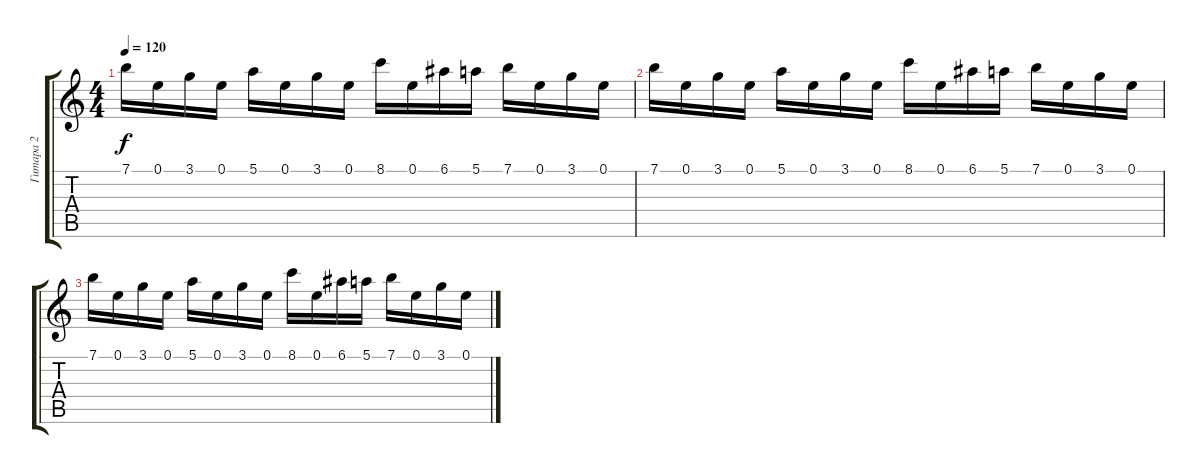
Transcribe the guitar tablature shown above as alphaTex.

\track ("Гитара 2" "Гитара 2") {instrument distortionguitar}
\staff {score tabs}
\tuning (E4 B3 G3 D3 A2 E2) {hide}
\ts (4 4)
\tempo 120
\clef g2
\ks c
7.1.16{dy f} 0.1.16 3.1.16 0.1.16 5.1.16 0.1.16 3.1.16 0.1.16 8.1.16 0.1.16 6.1.16 5.1.16 7.1.16 0.1.16 3.1.16 0.1.16 |
7.1.16 0.1.16 3.1.16 0.1.16 5.1.16 0.1.16 3.1.16 0.1.16 8.1.16 0.1.16 6.1.16 5.1.16 7.1.16 0.1.16 3.1.16 0.1.16 |
7.1.16 0.1.16 3.1.16 0.1.16 5.1.16 0.1.16 3.1.16 0.1.16 8.1.16 0.1.16 6.1.16 5.1.16 7.1.16 0.1.16 3.1.16 0.1.16
